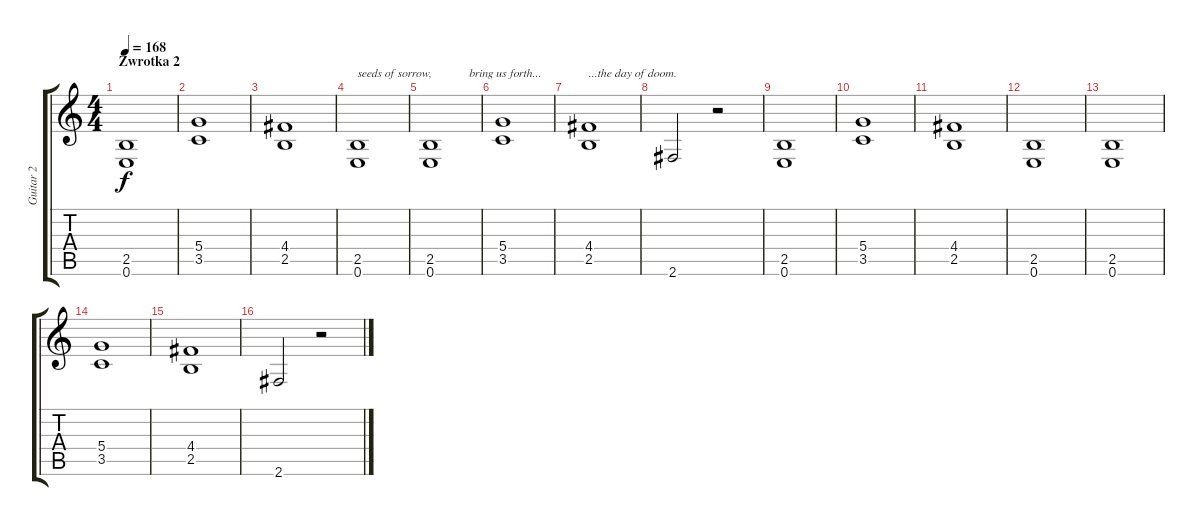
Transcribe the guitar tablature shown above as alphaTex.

\track ("Guitar 2" "Guitar 2") {instrument distortionguitar}
\staff {score tabs}
\tuning (E4 B3 G3 D3 A2 E2) {hide}
\ts (4 4)
\section ("" "Zwrotka 2")
\tempo 168
\clef g2
\ks c
(2.5 0.6).1{dy f} |
(5.4 3.5).1 |
(4.4 2.5).1 |
(2.5 0.6).1{txt "seeds of sorrow,"} |
(2.5 0.6).1{txt "             bring us forth..."} |
(5.4 3.5).1 |
(4.4 2.5).1{txt "...the day of doom."} |
2.6.2 r.2 |
(2.5 0.6).1 |
(5.4 3.5).1 |
(4.4 2.5).1 |
(2.5 0.6).1 |
(2.5 0.6).1 |
(5.4 3.5).1 |
(4.4 2.5).1 |
2.6.2 r.2
